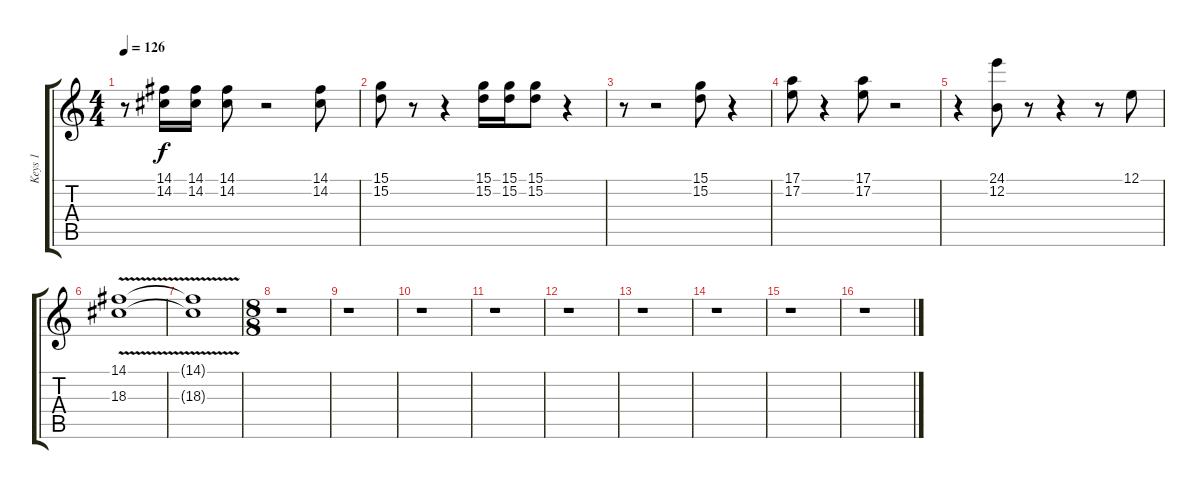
\track ("Keys 1" "Keys 1") {instrument synthstrings1}
\staff {score tabs}
\tuning (E4 B3 G3 D3 A2 E2) {hide}
\ts (4 4)
\tempo 126
\clef g2
\ks c
r.8{dy f} (14.1 14.2).16 (14.1 14.2).16 (14.1 14.2).8 r.2 (14.1 14.2).8 |
(15.1 15.2).8 r.8 r.4 (15.1 15.2).16 (15.1 15.2).16 (15.1 15.2).8 r.4 |
r.8 r.2 (15.1 15.2).8 r.4 |
(17.1 17.2).8 r.4 (17.1 17.2).8 r.2 |
r.4 (24.1 12.2).8 r.8 r.4 r.8 12.1.8 |
(14.1{v} 18.3{v}).1 |
(14.1{t} 18.3{t}).1 |
\ts (8 8)
r.1 |
r.1 |
r.1 |
r.1 |
r.1 |
r.1 |
r.1 |
r.1 |
r.1
